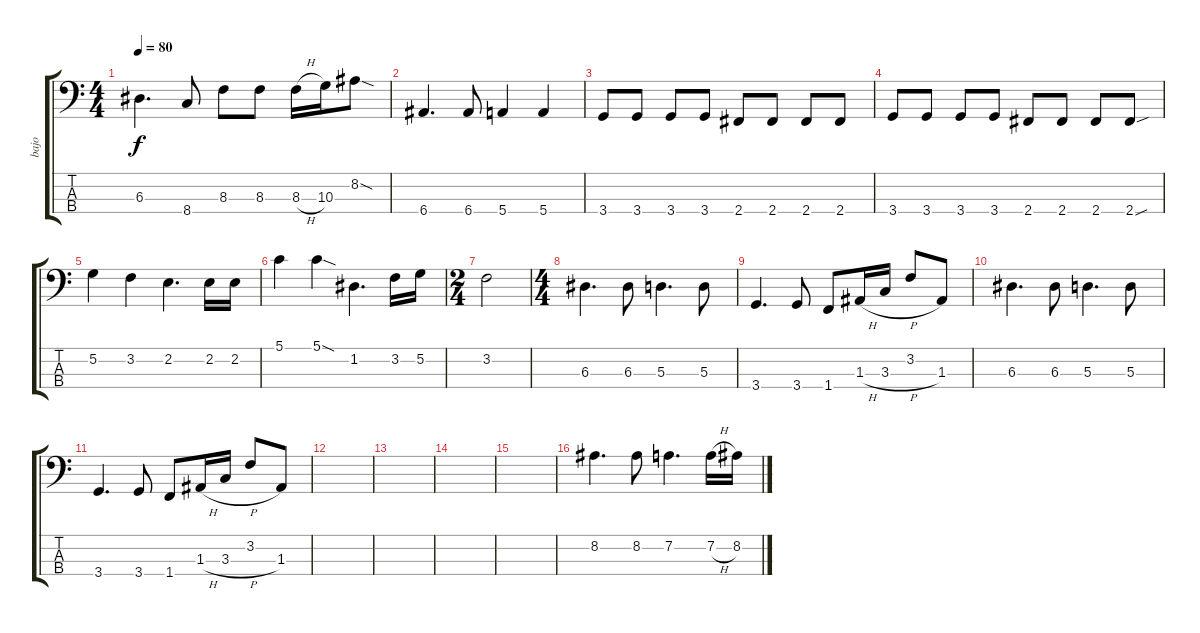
\track ("bajo" "bajo") {instrument electricbassfinger}
\staff {score tabs}
\tuning (G2 D2 A1 E1) {hide}
\ts (4 4)
\tempo 80
\clef f4
\ks c
6.3.4{d dy f} 8.4.8 8.3.8 8.3.8 8.3{h}.16 10.3.16 8.2{sod}.8 |
6.4.4{d} 6.4.8 5.4.4 5.4.4 |
3.4.8 3.4.8 3.4.8 3.4.8 2.4.8 2.4.8 2.4.8 2.4.8 |
3.4.8 3.4.8 3.4.8 3.4.8 2.4.8 2.4.8 2.4.8 2.4{sou}.8 |
5.2.4 3.2.4 2.2.4{d} 2.2.16 2.2.16 |
5.1.4 5.1{sod}.4 1.2.4{d} 3.2.16 5.2.16 |
\ts (2 4)
3.2.2 |
\ts (4 4)
6.3.4{d} 6.3.8 5.3.4{d} 5.3.8 |
3.4.4{d} 3.4.8 1.4.8 1.3{h}.16 3.3{h}.16 3.2.8 1.3.8 |
6.3.4{d} 6.3.8 5.3.4{d} 5.3.8 |
3.4.4{d} 3.4.8 1.4.8 1.3{h}.16 3.3{h}.16 3.2.8 1.3.8 |
|
|
|
|
8.2.4{d} 8.2.8 7.2.4{d} 7.2{h}.16 8.2.16
